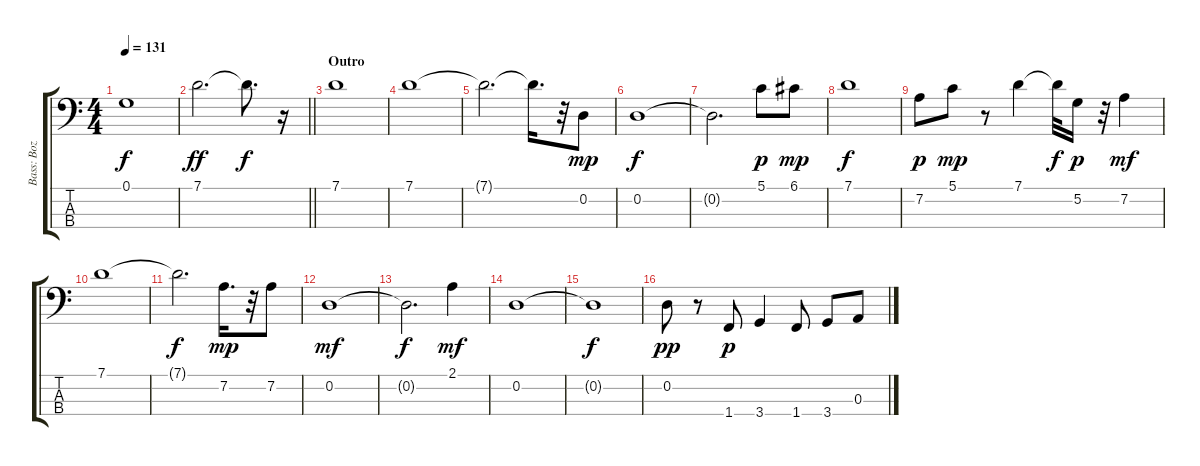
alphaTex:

\track ("Bass: Boz Burrell" "Bass: Boz ") {instrument electricbassfinger}
\staff {score tabs}
\tuning (G2 D2 A1 E1) {hide}
\ts (4 4)
\tempo 131
\clef f4
\ks c
0.1.1{dy f} |
\barLineRight lightlight
7.1.2{d dy ff} 7.1{t}.8{d dy f} r.16 |
\section ("" "Outro")
7.1.1 |
7.1.1 |
7.1{t}.2{d} 7.1{t}.16{d} r.32 0.2.8{dy mp} |
0.2.1{dy f} |
0.2{t}.2{d} 5.1.8{dy p} 6.1.8{dy mp} |
7.1.1{dy f} |
7.2.8{dy p} 5.1.8{dy mp} r.8 7.1.4 7.1{t}.32{dy f} 5.2.16{dy p} r.32 7.2.4{dy mf} |
7.1.1 |
7.1{t}.2{d dy f} 7.2.16{d dy mp} r.32 7.2.8 |
0.2.1{dy mf} |
0.2{t}.2{d dy f} 2.1.4{dy mf} |
0.2.1 |
0.2{t}.1{dy f} |
0.2.8{dy pp} r.8{volume 15} 1.4.8{dy p volume 15} 3.4.4{volume 14} 1.4.8{volume 14} 3.4.8{volume 13} 0.3.8{volume 13}
